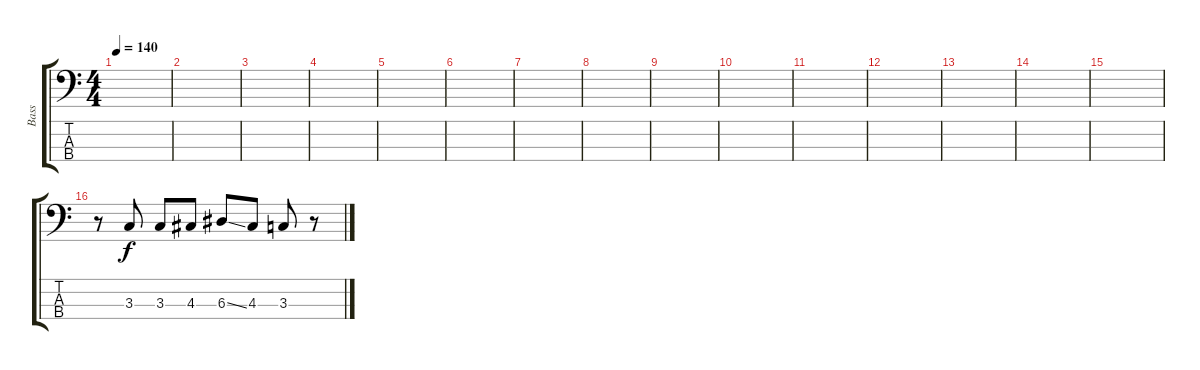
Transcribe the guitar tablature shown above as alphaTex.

\track ("Bass" "Bass") {instrument electricbasspick}
\staff {score tabs}
\tuning (G2 D2 A1 E1) {hide}
\ts (4 4)
\tempo 140
\clef f4
\ks c
|
|
|
|
|
|
|
|
|
|
|
|
|
|
|
r.8 3.3.8 3.3.8 4.3.8 6.3{ss}.8 4.3.8 3.3.8 r.8
